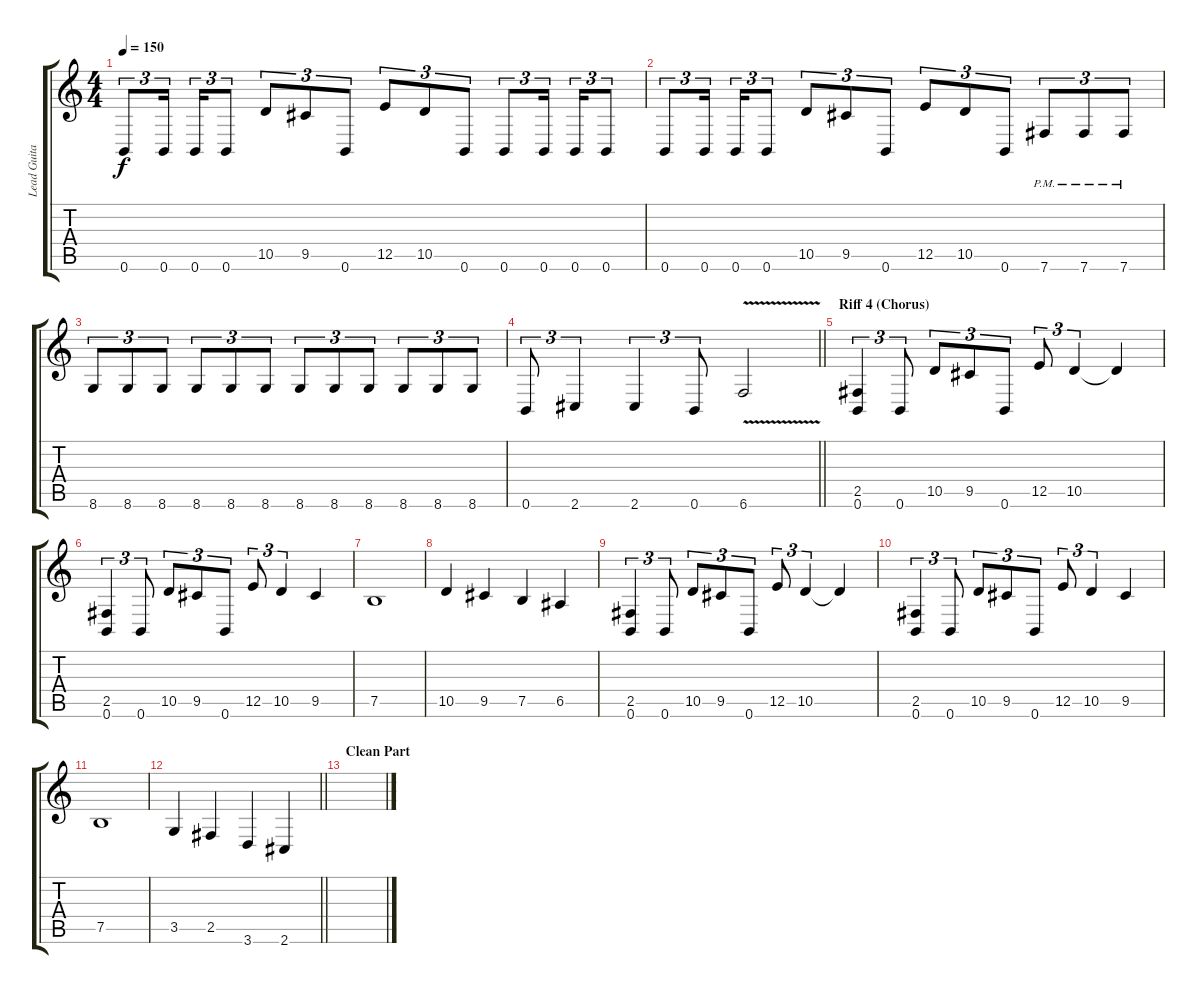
\track ("Lead Guitar" "Lead Guita") {instrument distortionguitar}
\staff {score tabs}
\tuning (B3 Gb3 D3 A2 E2 B1) {hide}
\ts (4 4)
\tempo 150
\clef g2
\ks c
0.6.8{tu (3 2) dy f} 0.6.16{tu (3 2) beam splitsecondary} 0.6.16{tu (3 2)} 0.6.8{tu (3 2)} 10.5.8{tu (3 2)} 9.5.8{tu (3 2)} 0.6.8{tu (3 2)} 12.5.8{tu (3 2)} 10.5.8{tu (3 2)} 0.6.8{tu (3 2)} 0.6.8{tu (3 2)} 0.6.16{tu (3 2) beam splitsecondary} 0.6.16{tu (3 2)} 0.6.8{tu (3 2)} |
0.6.8{tu (3 2)} 0.6.16{tu (3 2) beam splitsecondary} 0.6.16{tu (3 2)} 0.6.8{tu (3 2)} 10.5.8{tu (3 2)} 9.5.8{tu (3 2)} 0.6.8{tu (3 2)} 12.5.8{tu (3 2)} 10.5.8{tu (3 2)} 0.6.8{tu (3 2)} 7.6{pm}.8{tu (3 2)} 7.6{pm}.8{tu (3 2)} 7.6{pm}.8{tu (3 2)} |
8.6.8{tu (3 2)} 8.6.8{tu (3 2)} 8.6.8{tu (3 2)} 8.6.8{tu (3 2)} 8.6.8{tu (3 2)} 8.6.8{tu (3 2)} 8.6.8{tu (3 2)} 8.6.8{tu (3 2)} 8.6.8{tu (3 2)} 8.6.8{tu (3 2)} 8.6.8{tu (3 2)} 8.6.8{tu (3 2)} |
\barLineRight lightlight
0.6.8{tu (3 2)} 2.6.4{tu (3 2)} 2.6.4{tu (3 2)} 0.6.8{tu (3 2)} 6.6{v}.2 |
\section ("" "Riff 4 (Chorus)")
(2.5 0.6).4{tu (3 2)} 0.6.8{tu (3 2)} 10.5.8{tu (3 2)} 9.5.8{tu (3 2)} 0.6.8{tu (3 2)} 12.5.8{tu (3 2)} 10.5.4{tu (3 2)} 10.5{t}.4 |
(2.5 0.6).4{tu (3 2)} 0.6.8{tu (3 2)} 10.5.8{tu (3 2)} 9.5.8{tu (3 2)} 0.6.8{tu (3 2)} 12.5.8{tu (3 2)} 10.5.4{tu (3 2)} 9.5.4 |
7.5.1 |
10.5.4 9.5.4 7.5.4 6.5.4 |
(2.5 0.6).4{tu (3 2)} 0.6.8{tu (3 2)} 10.5.8{tu (3 2)} 9.5.8{tu (3 2)} 0.6.8{tu (3 2)} 12.5.8{tu (3 2)} 10.5.4{tu (3 2)} 10.5{t}.4 |
(2.5 0.6).4{tu (3 2)} 0.6.8{tu (3 2)} 10.5.8{tu (3 2)} 9.5.8{tu (3 2)} 0.6.8{tu (3 2)} 12.5.8{tu (3 2)} 10.5.4{tu (3 2)} 9.5.4 |
7.5.1 |
\barLineRight lightlight
3.5.4 2.5.4 3.6.4 2.6.4 |
\section ("" "Clean Part")
